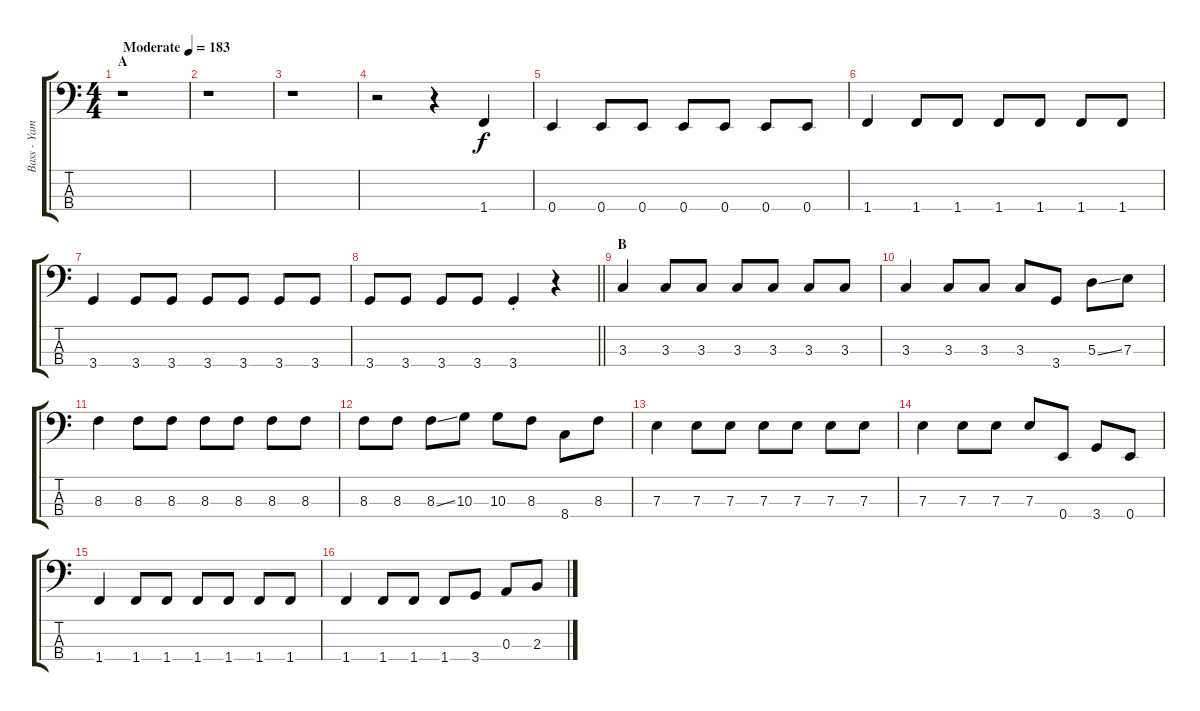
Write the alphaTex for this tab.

\track ("Bass - Yamada" "Bass - Yam") {instrument electricbasspick}
\staff {score tabs}
\tuning (G2 D2 A1 E1) {hide}
\ts (4 4)
\section ("" "A")
\tempo (183 "Moderate")
\clef f4
\ks c
r.1{dy f instrument electricbasspick} |
r.1 |
r.1 |
r.2 r.4 1.4.4 |
0.4.4 0.4.8 0.4.8 0.4.8 0.4.8 0.4.8 0.4.8 |
1.4.4 1.4.8 1.4.8 1.4.8 1.4.8 1.4.8 1.4.8 |
3.4.4 3.4.8 3.4.8 3.4.8 3.4.8 3.4.8 3.4.8 |
\barLineRight lightlight
3.4.8 3.4.8 3.4.8 3.4.8 3.4{st}.4 r.4 |
\section ("" "B")
3.3.4 3.3.8 3.3.8 3.3.8 3.3.8 3.3.8 3.3.8 |
3.3.4 3.3.8 3.3.8 3.3.8 3.4.8 5.3{ss}.8 7.3.8 |
8.3.4 8.3.8 8.3.8 8.3.8 8.3.8 8.3.8 8.3.8 |
8.3.8 8.3.8 8.3{ss}.8 10.3.8 10.3.8 8.3.8 8.4.8 8.3.8 |
7.3.4 7.3.8 7.3.8 7.3.8 7.3.8 7.3.8 7.3.8 |
7.3.4 7.3.8 7.3.8 7.3.8 0.4.8 3.4.8 0.4.8 |
1.4.4 1.4.8 1.4.8 1.4.8 1.4.8 1.4.8 1.4.8 |
1.4.4 1.4.8 1.4.8 1.4.8 3.4.8 0.3.8 2.3.8
